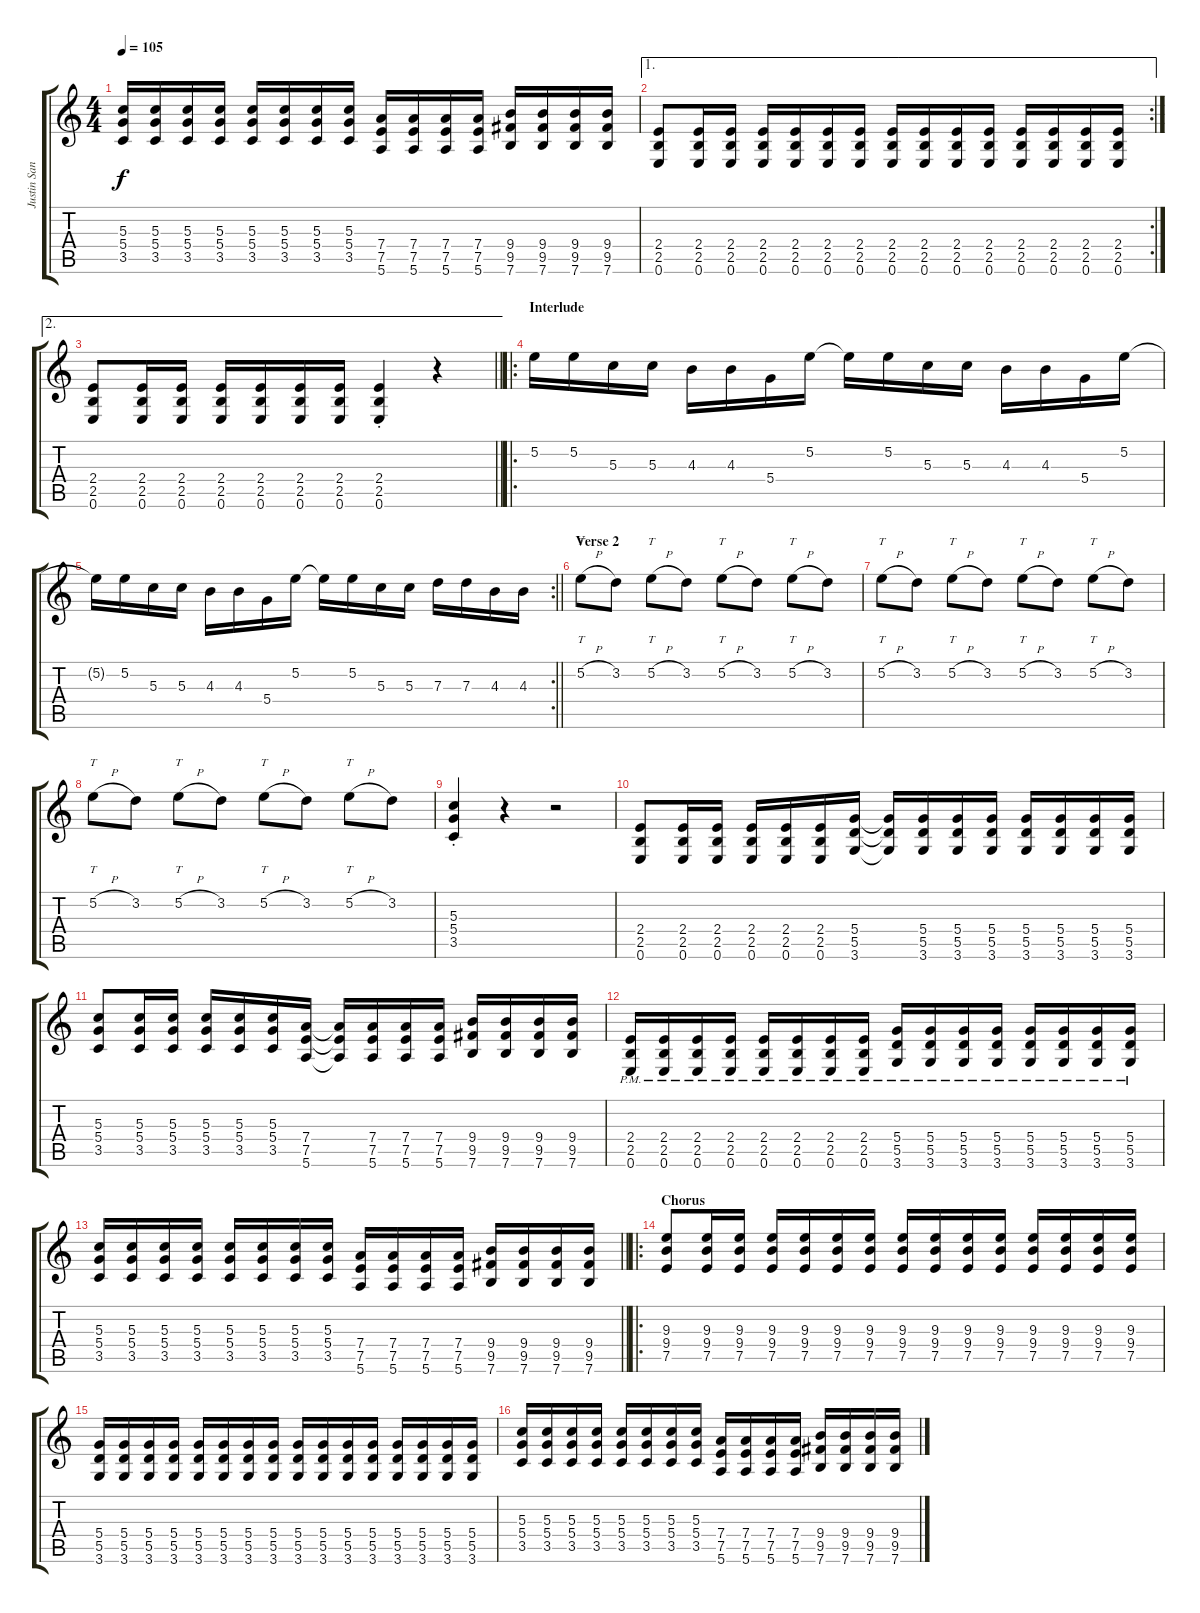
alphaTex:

\track ("Justin Sane" "Justin San") {instrument distortionguitar}
\staff {score tabs}
\tuning (E4 B3 G3 D3 A2 E2) {hide}
\ts (4 4)
\tempo 105
\clef g2
\ks c
(5.3 5.4 3.5).16{dy f} (5.3 5.4 3.5).16 (5.3 5.4 3.5).16 (5.3 5.4 3.5).16 (5.3 5.4 3.5).16 (5.3 5.4 3.5).16 (5.3 5.4 3.5).16 (5.3 5.4 3.5).16 (7.4 7.5 5.6).16 (7.4 7.5 5.6).16 (7.4 7.5 5.6).16 (7.4 7.5 5.6).16 (9.4 9.5 7.6).16 (9.4 9.5 7.6).16 (9.4 9.5 7.6).16 (9.4 9.5 7.6).16 |
\ae 1
\rc 2
(2.4 2.5 0.6).8 (2.4 2.5 0.6).16 (2.4 2.5 0.6).16 (2.4 2.5 0.6).16 (2.4 2.5 0.6).16 (2.4 2.5 0.6).16 (2.4 2.5 0.6).16 (2.4 2.5 0.6).16 (2.4 2.5 0.6).16 (2.4 2.5 0.6).16 (2.4 2.5 0.6).16 (2.4 2.5 0.6).16 (2.4 2.5 0.6).16 (2.4 2.5 0.6).16 (2.4 2.5 0.6).16 |
\ae 2
\barLineRight lightlight
(2.4 2.5 0.6).8 (2.4 2.5 0.6).16 (2.4 2.5 0.6).16 (2.4 2.5 0.6).16 (2.4 2.5 0.6).16 (2.4 2.5 0.6).16 (2.4 2.5 0.6).16 (2.4{st} 2.5{st} 0.6{st}).4 r.4 |
\ro
\section ("" "Interlude")
5.2.16 5.2.16 5.3.16 5.3.16 4.3.16 4.3.16 5.4.16 5.2.16 5.2{t}.16 5.2.16 5.3.16 5.3.16 4.3.16 4.3.16 5.4.16 5.2.16 |
\rc 2
\barLineRight lightlight
5.2{t}.16 5.2.16 5.3.16 5.3.16 4.3.16 4.3.16 5.4.16 5.2.16 5.2{t}.16 5.2.16 5.3.16 5.3.16 7.3.16 7.3.16 4.3.16 4.3.16 |
\section ("" "Verse 2")
5.2{h}.8{tt} 3.2.8 5.2{h}.8{tt} 3.2.8 5.2{h}.8{tt} 3.2.8 5.2{h}.8{tt} 3.2.8 |
5.2{h}.8{tt} 3.2.8 5.2{h}.8{tt} 3.2.8 5.2{h}.8{tt} 3.2.8 5.2{h}.8{tt} 3.2.8 |
5.2{h}.8{tt} 3.2.8 5.2{h}.8{tt} 3.2.8 5.2{h}.8{tt} 3.2.8 5.2{h}.8{tt} 3.2.8 |
(5.3{st} 5.4{st} 3.5{st}).4 r.4 r.2 |
(2.4 2.5 0.6).8 (2.4 2.5 0.6).16 (2.4 2.5 0.6).16 (2.4 2.5 0.6).16 (2.4 2.5 0.6).16 (2.4 2.5 0.6).16 (5.4 5.5 3.6).16 (5.4{t} 5.5{t} 3.6{t}).16 (5.4 5.5 3.6).16 (5.4 5.5 3.6).16 (5.4 5.5 3.6).16 (5.4 5.5 3.6).16 (5.4 5.5 3.6).16 (5.4 5.5 3.6).16 (5.4 5.5 3.6).16 |
(5.3 5.4 3.5).8 (5.3 5.4 3.5).16 (5.3 5.4 3.5).16 (5.3 5.4 3.5).16 (5.3 5.4 3.5).16 (5.3 5.4 3.5).16 (7.4 7.5 5.6).16 (7.4{t} 7.5{t} 5.6{t}).16 (7.4 7.5 5.6).16 (7.4 7.5 5.6).16 (7.4 7.5 5.6).16 (9.4 9.5 7.6).16 (9.4 9.5 7.6).16 (9.4 9.5 7.6).16 (9.4 9.5 7.6).16 |
(2.4{pm} 2.5{pm} 0.6{pm}).16 (2.4{pm} 2.5{pm} 0.6{pm}).16 (2.4{pm} 2.5{pm} 0.6{pm}).16 (2.4{pm} 2.5{pm} 0.6{pm}).16 (2.4{pm} 2.5{pm} 0.6{pm}).16 (2.4{pm} 2.5{pm} 0.6{pm}).16 (2.4{pm} 2.5{pm} 0.6{pm}).16 (2.4{pm} 2.5{pm} 0.6{pm}).16 (5.4{pm} 5.5{pm} 3.6{pm}).16 (5.4{pm} 5.5{pm} 3.6{pm}).16 (5.4{pm} 5.5{pm} 3.6{pm}).16 (5.4{pm} 5.5{pm} 3.6{pm}).16 (5.4{pm} 5.5{pm} 3.6{pm}).16 (5.4{pm} 5.5{pm} 3.6{pm}).16 (5.4{pm} 5.5{pm} 3.6{pm}).16 (5.4{pm} 5.5{pm} 3.6{pm}).16 |
\barLineRight lightlight
(5.3 5.4 3.5).16 (5.3 5.4 3.5).16 (5.3 5.4 3.5).16 (5.3 5.4 3.5).16 (5.3 5.4 3.5).16 (5.3 5.4 3.5).16 (5.3 5.4 3.5).16 (5.3 5.4 3.5).16 (7.4 7.5 5.6).16 (7.4 7.5 5.6).16 (7.4 7.5 5.6).16 (7.4 7.5 5.6).16 (9.4 9.5 7.6).16 (9.4 9.5 7.6).16 (9.4 9.5 7.6).16 (9.4 9.5 7.6).16 |
\ro
\section ("" "Chorus")
(9.3 9.4 7.5).8 (9.3 9.4 7.5).16 (9.3 9.4 7.5).16 (9.3 9.4 7.5).16 (9.3 9.4 7.5).16 (9.3 9.4 7.5).16 (9.3 9.4 7.5).16 (9.3 9.4 7.5).16 (9.3 9.4 7.5).16 (9.3 9.4 7.5).16 (9.3 9.4 7.5).16 (9.3 9.4 7.5).16 (9.3 9.4 7.5).16 (9.3 9.4 7.5).16 (9.3 9.4 7.5).16 |
(5.4 5.5 3.6).16 (5.4 5.5 3.6).16 (5.4 5.5 3.6).16 (5.4 5.5 3.6).16 (5.4 5.5 3.6).16 (5.4 5.5 3.6).16 (5.4 5.5 3.6).16 (5.4 5.5 3.6).16 (5.4 5.5 3.6).16 (5.4 5.5 3.6).16 (5.4 5.5 3.6).16 (5.4 5.5 3.6).16 (5.4 5.5 3.6).16 (5.4 5.5 3.6).16 (5.4 5.5 3.6).16 (5.4 5.5 3.6).16 |
(5.3 5.4 3.5).16 (5.3 5.4 3.5).16 (5.3 5.4 3.5).16 (5.3 5.4 3.5).16 (5.3 5.4 3.5).16 (5.3 5.4 3.5).16 (5.3 5.4 3.5).16 (5.3 5.4 3.5).16 (7.4 7.5 5.6).16 (7.4 7.5 5.6).16 (7.4 7.5 5.6).16 (7.4 7.5 5.6).16 (9.4 9.5 7.6).16 (9.4 9.5 7.6).16 (9.4 9.5 7.6).16 (9.4 9.5 7.6).16
